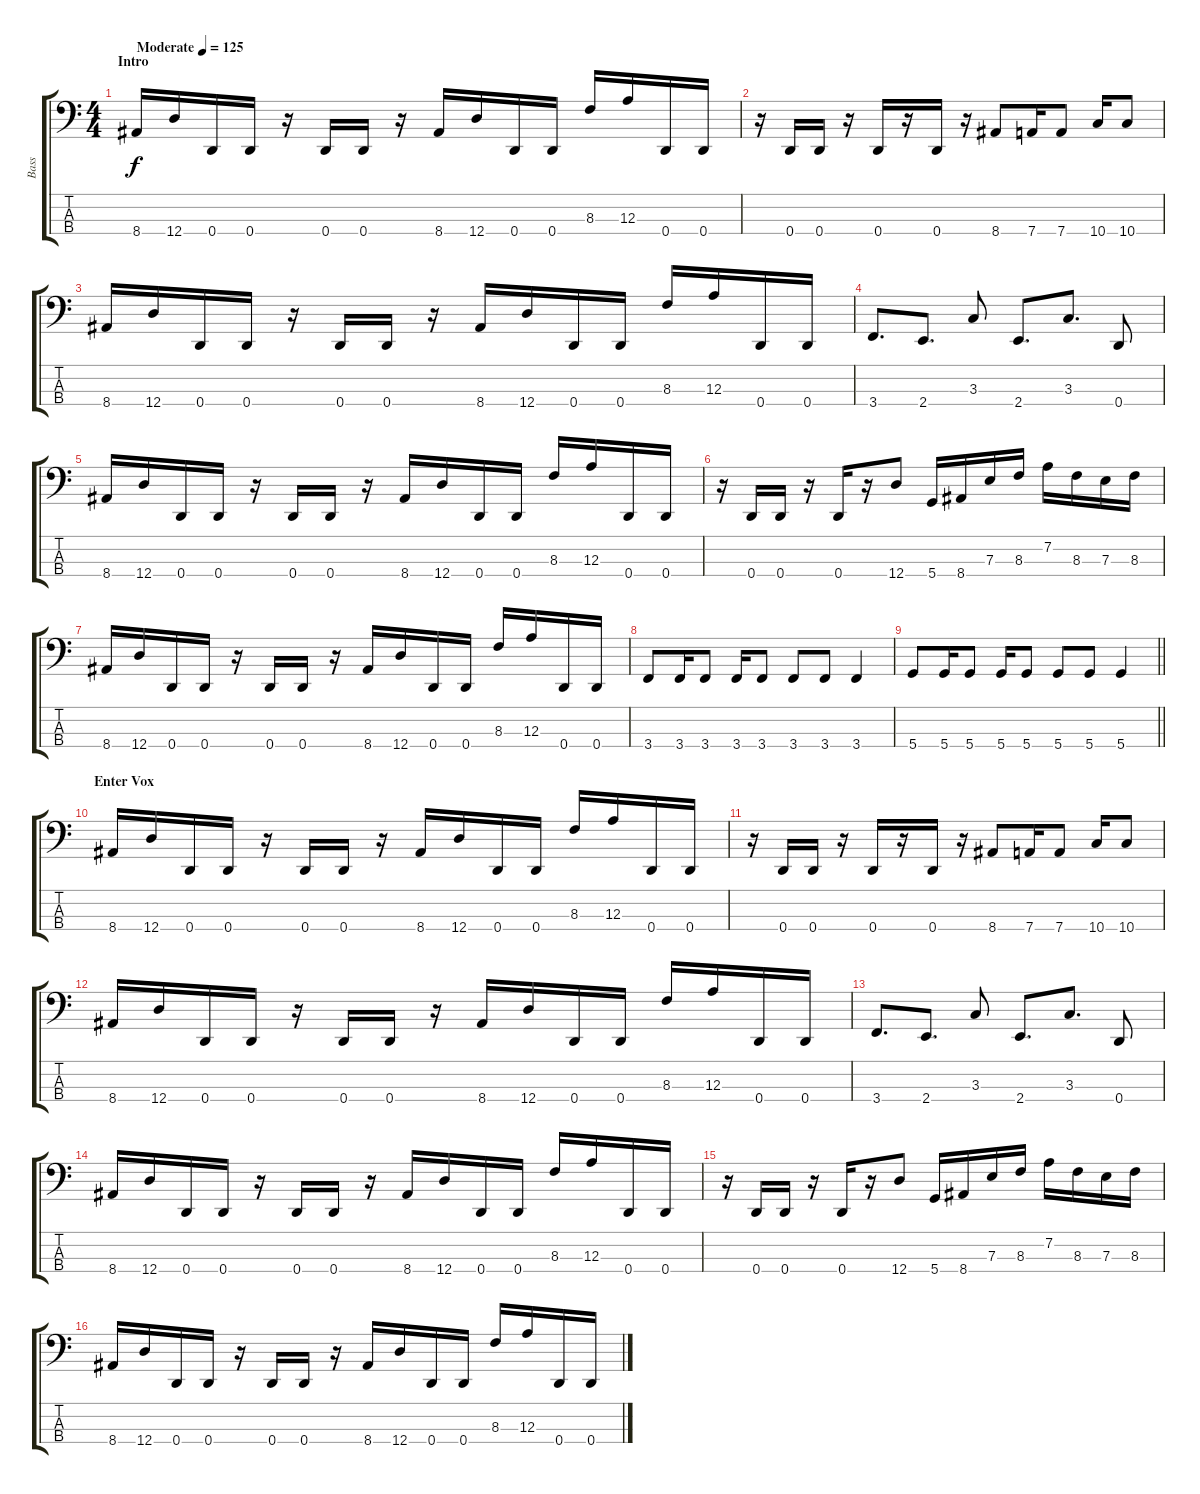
\track ("Bass" "Bass") {instrument electricbassfinger}
\staff {score tabs}
\tuning (G2 D2 A1 D1) {hide}
\ts (4 4)
\section ("" "Intro")
\tempo (125 "Moderate")
\clef f4
\ks c
8.4.16{dy f instrument electricbassfinger} 12.4.16 0.4.16 0.4.16 r.16 0.4.16 0.4.16 r.16 8.4.16 12.4.16 0.4.16 0.4.16 8.3.16 12.3.16 0.4.16 0.4.16 |
r.16 0.4.16 0.4.16 r.16 0.4.16 r.16 0.4.16 r.16 8.4.8 7.4.16 7.4.8 10.4.16 10.4.8 |
8.4.16 12.4.16 0.4.16 0.4.16 r.16 0.4.16 0.4.16 r.16 8.4.16 12.4.16 0.4.16 0.4.16 8.3.16 12.3.16 0.4.16 0.4.16 |
3.4.8{d} 2.4.8{d} 3.3.8 2.4.8{d} 3.3.8{d} 0.4.8 |
8.4.16 12.4.16 0.4.16 0.4.16 r.16 0.4.16 0.4.16 r.16 8.4.16 12.4.16 0.4.16 0.4.16 8.3.16 12.3.16 0.4.16 0.4.16 |
r.16 0.4.16 0.4.16 r.16 0.4.16 r.16 12.4.8 5.4.16 8.4.16 7.3.16 8.3.16 7.2.16 8.3.16 7.3.16 8.3.16 |
8.4.16 12.4.16 0.4.16 0.4.16 r.16 0.4.16 0.4.16 r.16 8.4.16 12.4.16 0.4.16 0.4.16 8.3.16 12.3.16 0.4.16 0.4.16 |
3.4.8 3.4.16 3.4.8 3.4.16 3.4.8 3.4.8 3.4.8 3.4.4 |
\barLineRight lightlight
5.4.8 5.4.16 5.4.8 5.4.16 5.4.8 5.4.8 5.4.8 5.4.4 |
\section ("" "Enter Vox")
8.4.16 12.4.16 0.4.16 0.4.16 r.16 0.4.16 0.4.16 r.16 8.4.16 12.4.16 0.4.16 0.4.16 8.3.16 12.3.16 0.4.16 0.4.16 |
r.16 0.4.16 0.4.16 r.16 0.4.16 r.16 0.4.16 r.16 8.4.8 7.4.16 7.4.8 10.4.16 10.4.8 |
8.4.16 12.4.16 0.4.16 0.4.16 r.16 0.4.16 0.4.16 r.16 8.4.16 12.4.16 0.4.16 0.4.16 8.3.16 12.3.16 0.4.16 0.4.16 |
3.4.8{d} 2.4.8{d} 3.3.8 2.4.8{d} 3.3.8{d} 0.4.8 |
8.4.16 12.4.16 0.4.16 0.4.16 r.16 0.4.16 0.4.16 r.16 8.4.16 12.4.16 0.4.16 0.4.16 8.3.16 12.3.16 0.4.16 0.4.16 |
r.16 0.4.16 0.4.16 r.16 0.4.16 r.16 12.4.8 5.4.16 8.4.16 7.3.16 8.3.16 7.2.16 8.3.16 7.3.16 8.3.16 |
8.4.16 12.4.16 0.4.16 0.4.16 r.16 0.4.16 0.4.16 r.16 8.4.16 12.4.16 0.4.16 0.4.16 8.3.16 12.3.16 0.4.16 0.4.16
